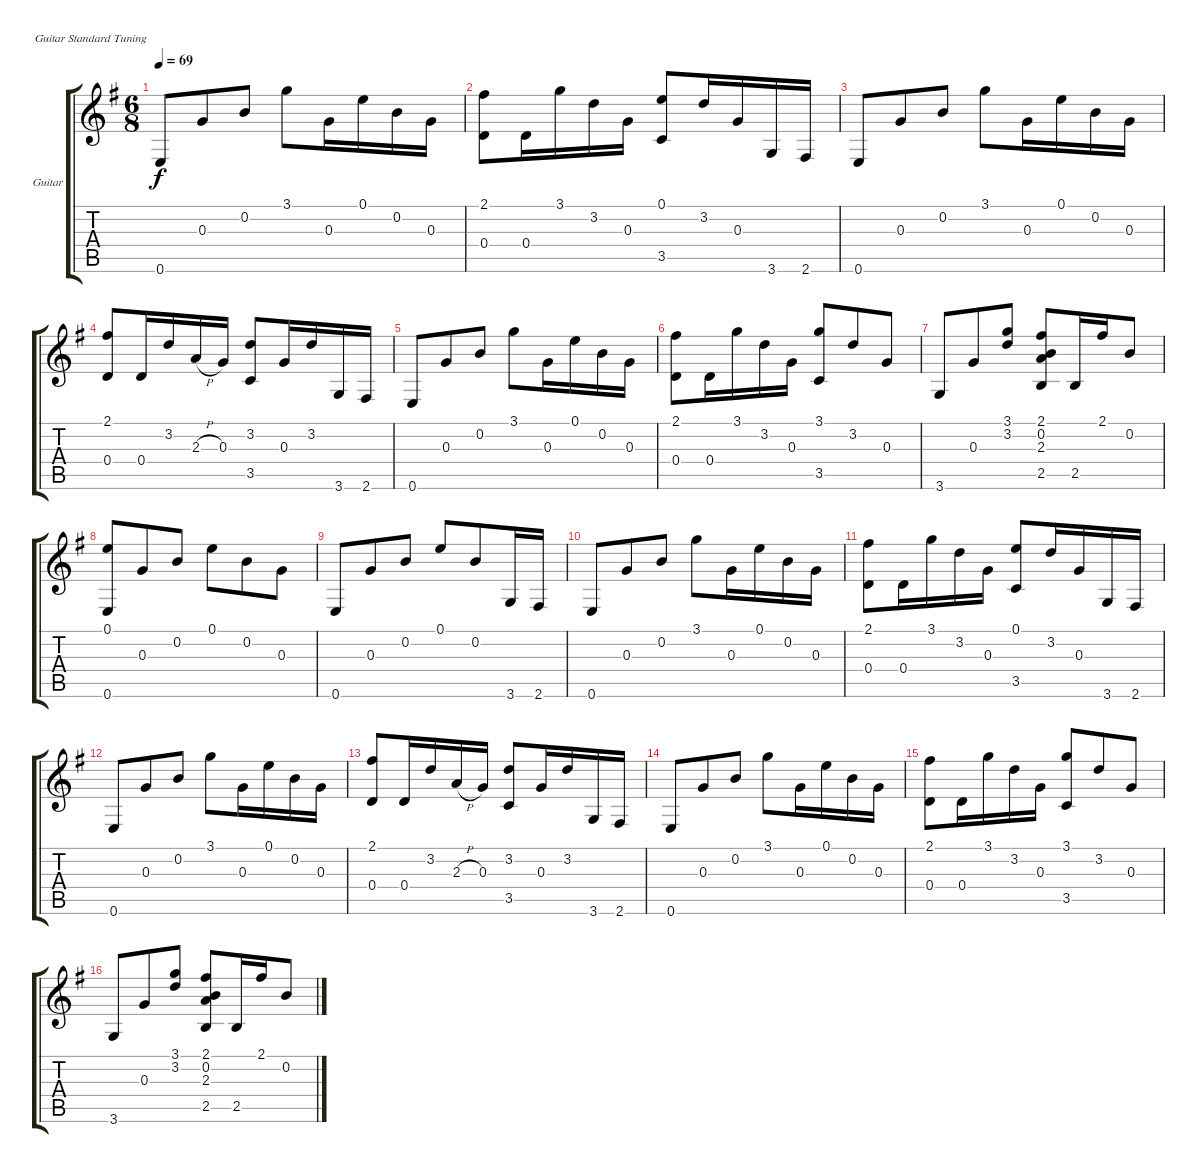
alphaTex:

\bracketExtendMode groupsimilarinstruments
\firstSystemTrackNameOrientation horizontal
\otherSystemsTrackNameOrientation horizontal
\track ("E And A Guitar 1" "Guitar") {instrument acousticguitarnylon}
\staff {score tabs}
\tuning (E4 B3 G3 D3 A2 E2)
\ts (6 8)
\tempo 69
\clef g2
\ks g
0.6.8{dy f} 0.3.8 0.2.8 3.1.8 0.3.16 0.1.16 0.2.16 0.3.16 |
(2.1 0.4).8 0.4.16 3.1.16 3.2.16 0.3.16 (0.1 3.5).8 3.2.16 0.3.16 3.6.16 2.6.16 |
0.6.8 0.3.8 0.2.8 3.1.8 0.3.16 0.1.16 0.2.16 0.3.16 |
(2.1 0.4).8 0.4.16 3.2.16 2.3{h}.16 0.3.16 (3.2 3.5).8 0.3.16 3.2.16 3.6.16 2.6.16 |
0.6.8 0.3.8 0.2.8 3.1.8 0.3.16 0.1.16 0.2.16 0.3.16 |
(2.1 0.4).8 0.4.16 3.1.16 3.2.16 0.3.16 (3.1 3.5).8 3.2.8 0.3.8 |
3.6.8 0.3.8 (3.1 3.2).8 (2.1 0.2 2.3 2.5).8 2.5.16 2.1.16 0.2.8 |
(0.1 0.6).8 0.3.8 0.2.8 0.1.8 0.2.8 0.3.8 |
0.6.8 0.3.8 0.2.8 0.1.8 0.2.8 3.6.16 2.6.16 |
0.6.8 0.3.8 0.2.8 3.1.8 0.3.16 0.1.16 0.2.16 0.3.16 |
(2.1 0.4).8 0.4.16 3.1.16 3.2.16 0.3.16 (0.1 3.5).8 3.2.16 0.3.16 3.6.16 2.6.16 |
0.6.8 0.3.8 0.2.8 3.1.8 0.3.16 0.1.16 0.2.16 0.3.16 |
(2.1 0.4).8 0.4.16 3.2.16 2.3{h}.16 0.3.16 (3.2 3.5).8 0.3.16 3.2.16 3.6.16 2.6.16 |
0.6.8 0.3.8 0.2.8 3.1.8 0.3.16 0.1.16 0.2.16 0.3.16 |
(2.1 0.4).8 0.4.16 3.1.16 3.2.16 0.3.16 (3.1 3.5).8 3.2.8 0.3.8 |
3.6.8 0.3.8 (3.1 3.2).8 (2.1 0.2 2.3 2.5).8 2.5.16 2.1.16 0.2.8
